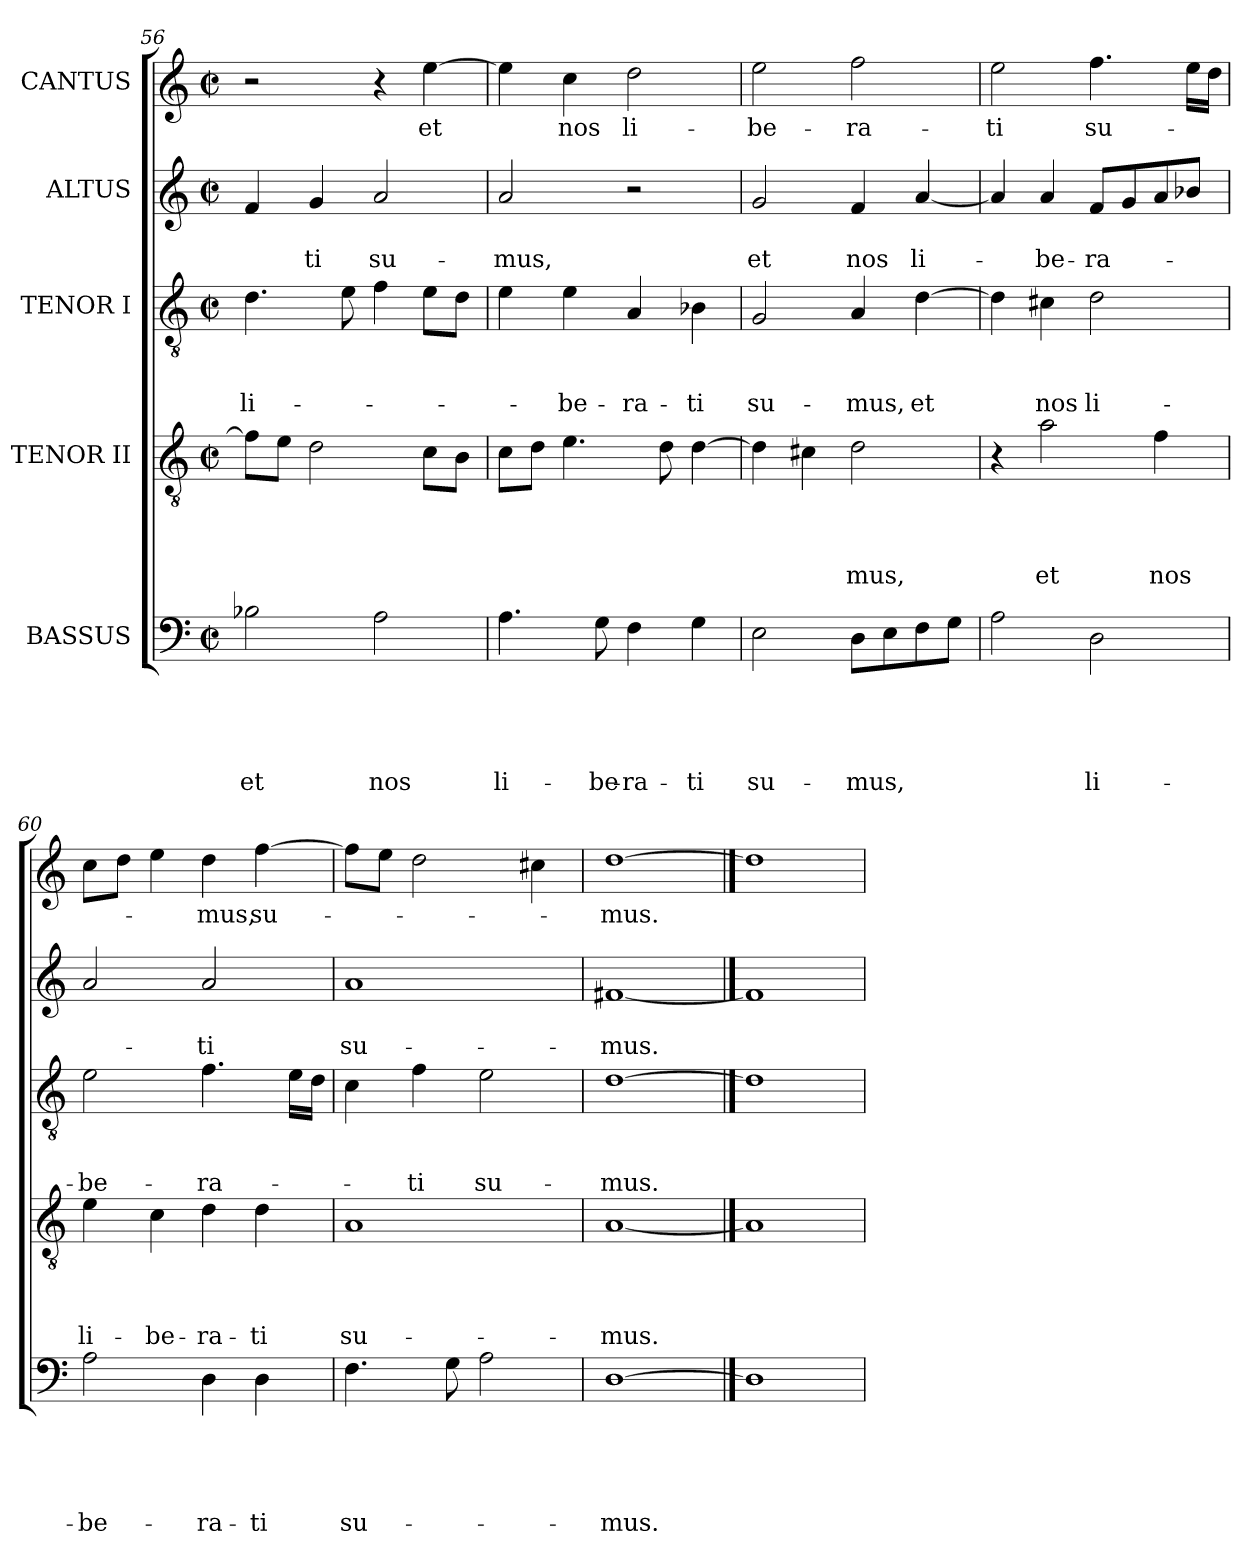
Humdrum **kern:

**kern	**text	**text	**text	**text	**text	**kern	**text	**text	**text	**text	**kern	**text	**text	**text	**kern	**text	**text	**kern	**text
*part5	*part5	*part5	*part5	*part5	*part5	*part4	*part4	*part4	*part4	*part4	*part3	*part3	*part3	*part3	*part2	*part2	*part2	*part1	*part1
*staff5	*staff5	*staff5	*staff5	*staff5	*staff5	*staff4	*staff4	*staff4	*staff4	*staff4	*staff3	*staff3	*staff3	*staff3	*staff2	*staff2	*staff2	*staff1	*staff1
*I"BASSUS	*	*	*	*	*	*I"TENOR II	*	*	*	*	*I"TENOR I	*	*	*	*I"ALTUS	*	*	*I"CANTUS	*
!!LO:LB:g=z
*clefF4	*	*	*	*	*	*clefGv2	*	*	*	*	*clefGv2	*	*	*	*clefG2	*	*	*clefG2	*
*k[]	*	*	*	*	*	*k[]	*	*	*	*	*k[]	*	*	*	*k[]	*	*	*k[]	*
*C:	*	*	*	*	*	*C:	*	*	*	*	*C:	*	*	*	*C:	*	*	*C:	*
*M2/2	*	*	*	*	*	*M2/2	*	*	*	*	*M2/2	*	*	*	*M2/2	*	*	*M2/2	*
*met(c|)	*	*	*	*	*	*met(c|)	*	*	*	*	*met(c|)	*	*	*	*met(c|)	*	*	*met(c|)	*
=56	=56	=56	=56	=56	=56	=56	=56	=56	=56	=56	=56	=56	=56	=56	=56	=56	=56	=56	=56
2B-X\	.	.	.	.	et	8f\L]	.	.	.	.	4.d\	.	.	li-	4f/	.	.	2r	.
.	.	.	.	.	.	8e\J	.	.	.	.	.	.	.	.	.	.	.	.	.
.	.	.	.	.	.	2d\	.	.	.	.	.	.	.	.	4g/	.	-ti	.	.
.	.	.	.	.	.	.	.	.	.	.	8e\	.	.	.	.	.	.	.	.
2A\	.	.	.	.	nos	.	.	.	.	.	4f\	.	.	.	2a/	.	su-	4r	.
.	.	.	.	.	.	8c\L	.	.	.	.	8e\L	.	.	.	.	.	.	[4ee\	et
.	.	.	.	.	.	8B\J	.	.	.	.	8d\J	.	.	.	.	.	.	.	.
=57	=57	=57	=57	=57	=57	=57	=57	=57	=57	=57	=57	=57	=57	=57	=57	=57	=57	=57	=57
4.A\	.	.	.	.	li-	8c\L	.	.	.	.	4e\	.	.	.	2a/	.	-mus,	4ee\]	.
.	.	.	.	.	.	8d\J	.	.	.	.	.	.	.	.	.	.	.	.	.
.	.	.	.	.	.	4.e\	.	.	.	.	4e\	.	.	-be-	.	.	.	4cc\	nos
8G\	.	.	.	.	-be-	.	.	.	.	.	.	.	.	.	.	.	.	.	.
4F\	.	.	.	.	-ra-	.	.	.	.	.	4A/	.	.	-ra-	2r	.	.	2dd\	li-
.	.	.	.	.	.	8d\	.	.	.	.	.	.	.	.	.	.	.	.	.
4G\	.	.	.	.	-ti	[4d\	.	.	.	.	4B-\	.	.	-ti	.	.	.	.	.
=58	=58	=58	=58	=58	=58	=58	=58	=58	=58	=58	=58	=58	=58	=58	=58	=58	=58	=58	=58
2E\	.	.	.	.	su-	4d\]	.	.	.	.	2G/	.	.	su-	2g/	.	et	2ee\	-be-
.	.	.	.	.	.	4c#\	.	.	.	.	.	.	.	.	.	.	.	.	.
8D\L	.	.	.	.	-mus,	2d\	.	.	.	-mus,	4A/	.	.	-mus,	4f/	.	nos	2ff\	-ra-
8E\	.	.	.	.	.	.	.	.	.	.	.	.	.	.	.	.	.	.	.
8F\	.	.	.	.	.	.	.	.	.	.	[4d\	.	.	et	[4a/	.	li-	.	.
8G\J	.	.	.	.	.	.	.	.	.	.	.	.	.	.	.	.	.	.	.
=59	=59	=59	=59	=59	=59	=59	=59	=59	=59	=59	=59	=59	=59	=59	=59	=59	=59	=59	=59
2A\	.	.	.	.	.	4r	.	.	.	.	4d\]	.	.	.	4a/]	.	.	2ee\	-ti
.	.	.	.	.	.	2a\	.	.	.	et	4c#\	.	.	nos	4a/	.	-be-	.	.
2D\	.	.	.	.	li-	.	.	.	.	.	2d\	.	.	li-	8f/L	.	-ra-	4.ff\	su-
.	.	.	.	.	.	.	.	.	.	.	.	.	.	.	8g/	.	.	.	.
.	.	.	.	.	.	4f\	.	.	.	nos	.	.	.	.	8a/	.	.	.	.
.	.	.	.	.	.	.	.	.	.	.	.	.	.	.	8b-/J	.	.	16ee\LL	.
.	.	.	.	.	.	.	.	.	.	.	.	.	.	.	.	.	.	16dd\JJ	.
=60	=60	=60	=60	=60	=60	=60	=60	=60	=60	=60	=60	=60	=60	=60	=60	=60	=60	=60	=60
2A\	.	.	.	.	-be-	4e\	.	.	.	li-	2e\	.	.	-be-	2a/	.	.	8cc\L	.
.	.	.	.	.	.	.	.	.	.	.	.	.	.	.	.	.	.	8dd\J	.
.	.	.	.	.	.	4c\	.	.	.	-be-	.	.	.	.	.	.	.	4ee\	.
4D\	.	.	.	.	-ra-	4d\	.	.	.	-ra-	4.f\	.	.	-ra-	2a/	.	-ti	4dd\	-mus,
4D\	.	.	.	.	-ti	4d\	.	.	.	-ti	.	.	.	.	.	.	.	[4ff\	su-
.	.	.	.	.	.	.	.	.	.	.	16e\LL	.	.	.	.	.	.	.	.
.	.	.	.	.	.	.	.	.	.	.	16d\JJ	.	.	.	.	.	.	.	.
=61	=61	=61	=61	=61	=61	=61	=61	=61	=61	=61	=61	=61	=61	=61	=61	=61	=61	=61	=61
4.F\	.	.	.	.	su-	1A	.	.	.	su-	4c\	.	.	.	1a	.	su-	8ff\L]	.
.	.	.	.	.	.	.	.	.	.	.	.	.	.	.	.	.	.	8ee\J	.
.	.	.	.	.	.	.	.	.	.	.	4f\	.	.	-ti	.	.	.	2dd\	.
8G\	.	.	.	.	.	.	.	.	.	.	.	.	.	.	.	.	.	.	.
2A\	.	.	.	.	.	.	.	.	.	.	2e\	.	.	su-	.	.	.	.	.
.	.	.	.	.	.	.	.	.	.	.	.	.	.	.	.	.	.	4cc#\	.
=62	=62	=62	=62	=62	=62	=62	=62	=62	=62	=62	=62	=62	=62	=62	=62	=62	=62	=62	=62
[1D	.	.	.	.	-mus.	[1A	.	.	.	-mus.	[1d	.	.	-mus.	[1f#X	.	-mus.	[1dd	-mus.
==63	==63	==63	==63	==63	==63	==63	==63	==63	==63	==63	==63	==63	==63	==63	==63	==63	==63	==63	==63
1D]	.	.	.	.	.	1A]	.	.	.	.	1d]	.	.	.	1f#]	.	.	1dd]	.
=	=	=	=	=	=	=	=	=	=	=	=	=	=	=	=	=	=	=	=
*-	*-	*-	*-	*-	*-	*-	*-	*-	*-	*-	*-	*-	*-	*-	*-	*-	*-	*-	*-
